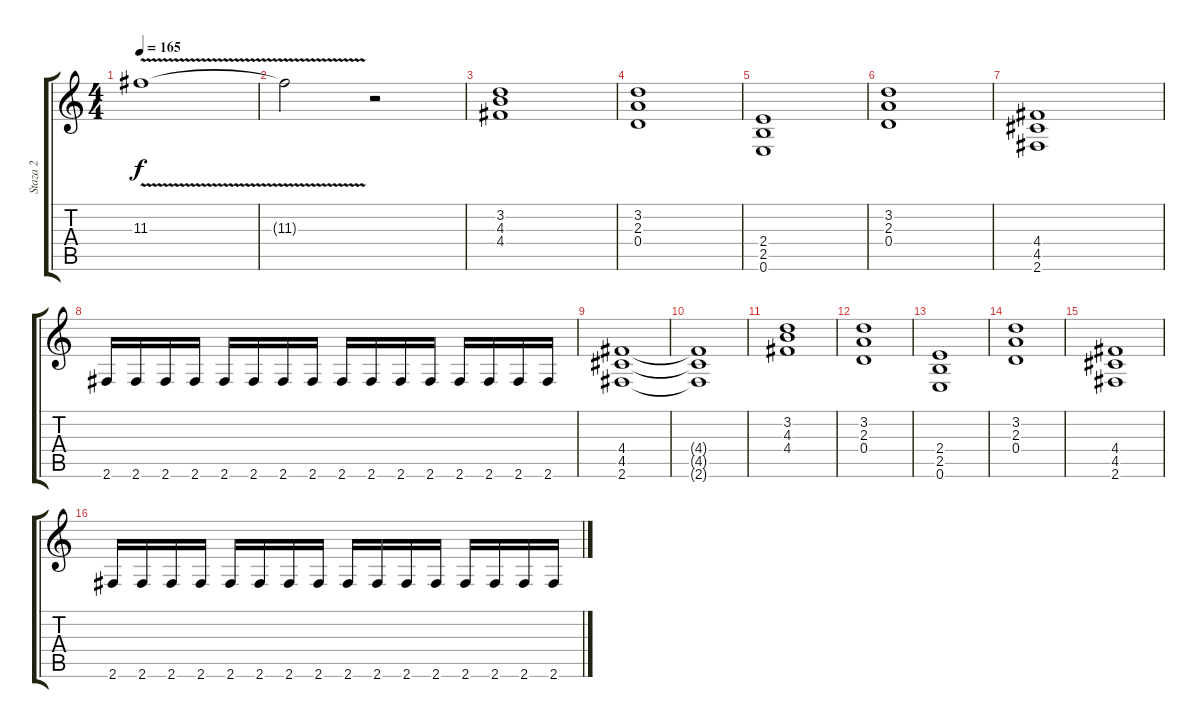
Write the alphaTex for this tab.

\track ("Staza 2" "Staza 2") {instrument overdrivenguitar}
\staff {score tabs}
\tuning (E4 B3 G3 D3 A2 E2) {hide}
\ts (4 4)
\tempo 165
\clef g2
\ks c
11.3{v}.1{dy f} |
11.3{t}.2 r.2 |
(3.2 4.3 4.4).1{volume 16 instrument distortionguitar} |
(3.2 2.3 0.4).1 |
(2.4 2.5 0.6).1 |
(3.2 2.3 0.4).1 |
(4.4 4.5 2.6).1 |
2.6.16 2.6.16 2.6.16 2.6.16 2.6.16 2.6.16 2.6.16 2.6.16 2.6.16 2.6.16 2.6.16 2.6.16 2.6.16 2.6.16 2.6.16 2.6.16 |
(4.4 4.5 2.6).1 |
(4.4{t} 4.5{t} 2.6{t}).1 |
(3.2 4.3 4.4).1{volume 16 instrument distortionguitar} |
(3.2 2.3 0.4).1 |
(2.4 2.5 0.6).1 |
(3.2 2.3 0.4).1 |
(4.4 4.5 2.6).1 |
2.6.16 2.6.16 2.6.16 2.6.16 2.6.16 2.6.16 2.6.16 2.6.16 2.6.16 2.6.16 2.6.16 2.6.16 2.6.16 2.6.16 2.6.16 2.6.16
